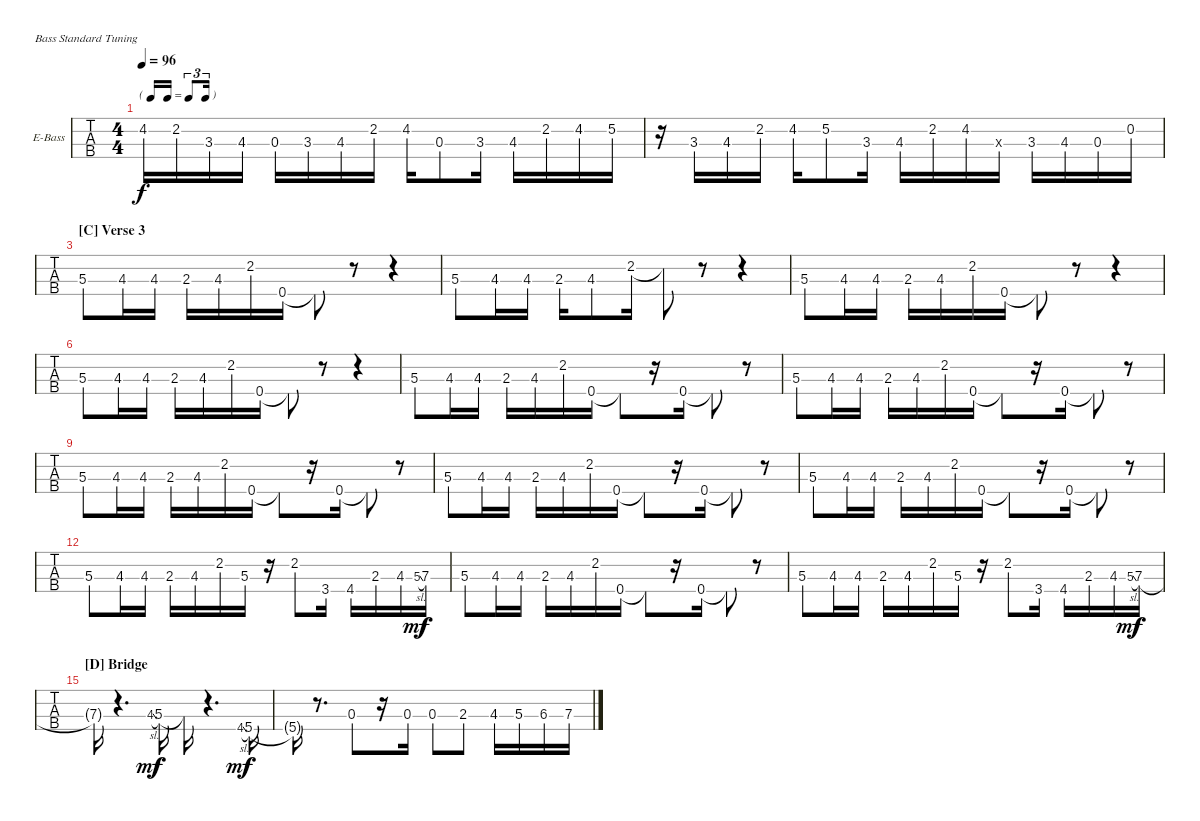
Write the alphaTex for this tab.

\bracketExtendMode nobrackets
\firstSystemTrackNameOrientation horizontal
\otherSystemsTrackNameOrientation horizontal
\defaultBarNumberDisplay FirstOfSystem
\track ("Bass" "E-Bass") {instrument electricbassfinger}
\staff {tabs}
\tuning (G2 D2 A1 E1)
\ts (4 4)
\tf triplet16th
\tempo 96
\clef f4
\scale
0.333333
\ks a
4.2.16{dy f} 2.2.16 3.3.16 4.3.16 0.3{st}.16 3.3.16 4.3.16 2.2.16 4.2.16 0.3{st}.8 3.3.16 4.3.16 2.2.16 4.2.16 5.2.16 |
\scale
0.333333 r.16 3.3.16 4.3.16 2.2.16 4.2.16 5.2{st}.8 3.3.16 4.3.16 2.2.16 4.2.16 0.3{x}.16 3.3.16 4.3.16 0.3.16 0.2.16 |
\section ("C" "Verse 3")
\scale
0.333333 5.3.8 4.3.16 4.3.16 2.3.16 4.3.16 2.2.16 0.4.16 0.4{t}.8 r.8 r.4 |
\scale
0.333333 5.3.8 4.3.16 4.3.16 2.3.16 4.3{st}.8 2.2.16 2.2{t}.8 r.8 r.4 |
\scale
0.333333 5.3.8 4.3.16 4.3.16 2.3.16 4.3.16 2.2.16 0.4.16 0.4{t}.8 r.8 r.4 |
\scale
0.333333 5.3.8 4.3.16 4.3.16 2.3.16 4.3.16 2.2.16 0.4.16 0.4{t}.8 r.8 r.4 |
\scale
0.333333 5.3.8 4.3.16 4.3.16 2.3.16 4.3.16 2.2.16 0.4.16 0.4{t}.8 r.16 0.4.16 0.4{t}.8 r.8 |
\scale
0.333333 5.3.8 4.3.16 4.3.16 2.3.16 4.3.16 2.2.16 0.4.16 0.4{t}.8 r.16 0.4.16 0.4{t}.8 r.8 |
\scale
0.333333 5.3.8 4.3.16 4.3.16 2.3.16 4.3.16 2.2.16 0.4.16 0.4{t}.8 r.16 0.4.16 0.4{t}.8 r.8 |
\scale
0.333333 5.3.8 4.3.16 4.3.16 2.3.16 4.3.16 2.2.16 0.4.16 0.4{t}.8 r.16 0.4.16 0.4{t}.8 r.8 |
\scale
0.333333 5.3.8 4.3.16 4.3.16 2.3.16 4.3.16 2.2.16 0.4.16 0.4{t}.8 r.16 0.4.16 0.4{t}.8 r.8 |
\scale
0.333333 5.3.8 4.3.16 4.3.16 2.3.16 4.3.16 2.2.16 5.3.16 r.16 2.2{st}.8 3.4.16 4.4.16 2.3.16 4.3.16 5.3{sl}.8{gr dy mf} 7.3.16{dy f} |
\scale
0.333333 5.3.8 4.3.16 4.3.16 2.3.16 4.3.16 2.2.16 0.4.16 0.4{t}.8 r.16 0.4.16 0.4{t}.8 r.8 |
\scale
0.333333 5.3.8 4.3.16 4.3.16 2.3.16 4.3.16 2.2.16 5.3.16 r.16 2.2{st}.8 3.4.16 4.4.16 2.3.16 4.3.16 5.3{sl}.8{gr dy mf} 7.3.16{dy f} |
\section ("D" "Bridge")
\scale
0.333333 7.3{t}.16 r.4{d} 4.3{sl}.8{gr dy mf} 5.3.16{dy f} 5.3{t}.16 r.4{d} 4.4{sl}.8{gr dy mf} 5.4.16{dy f} |
\scale
0.333333 5.4{t}.16 r.8{d} 0.3.8 r.16 0.3.16 0.3.8 2.3.8 4.3.16 5.3.16 6.3.16 7.3.16
